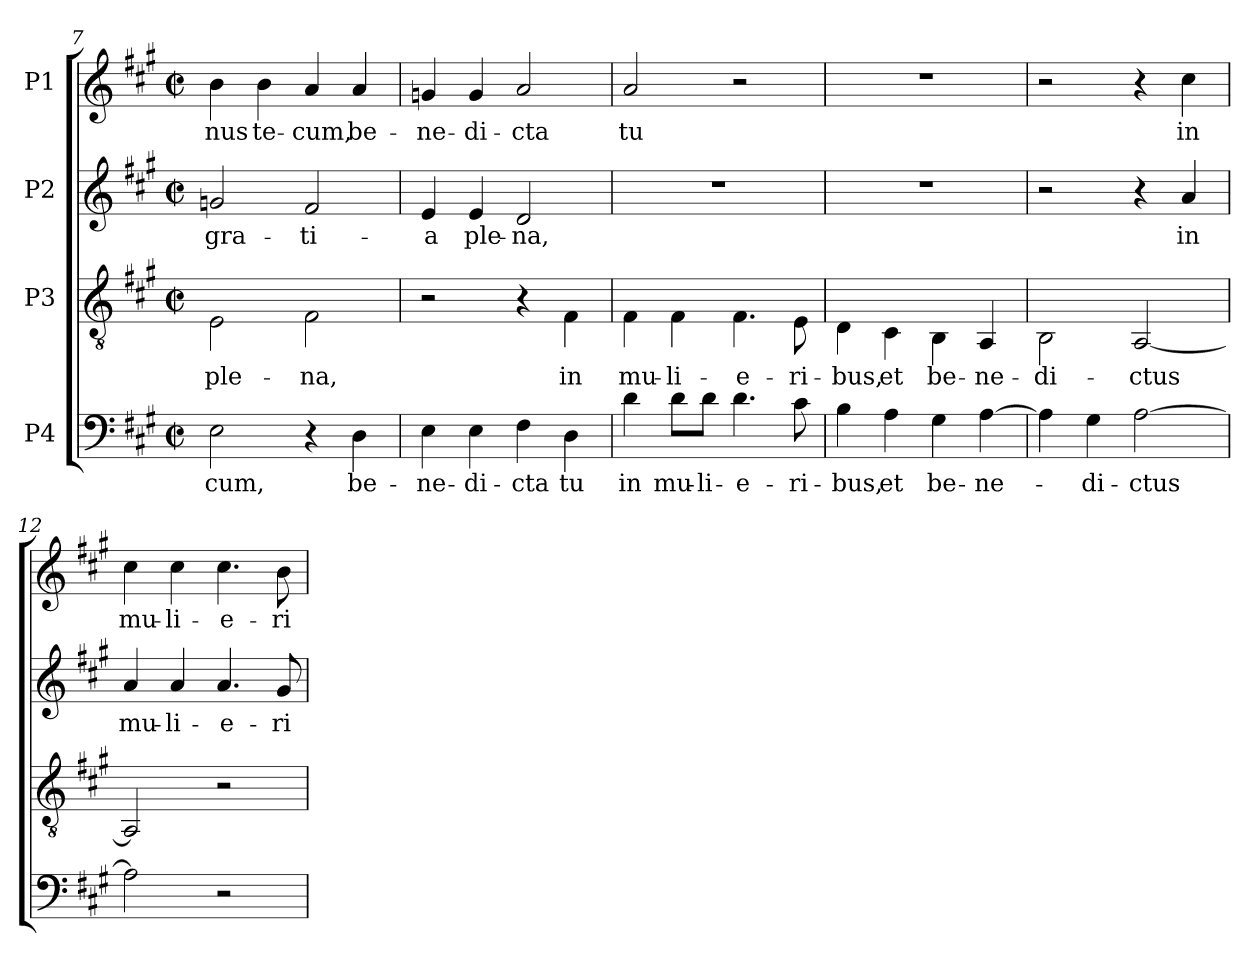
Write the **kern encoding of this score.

**kern	**text	**kern	**text	**kern	**text	**kern	**text
*part4	*part4	*part3	*part3	*part2	*part2	*part1	*part1
*staff4	*staff4	*staff3	*staff3	*staff2	*staff2	*staff1	*staff1
*I"P4	*	*I"P3	*	*I"P2	*	*I"P1	*
*clefF4	*	*clefGv2	*	*clefG2	*	*clefG2	*
*k[f#c#g#]	*	*k[f#c#g#]	*	*k[f#c#g#]	*	*k[f#c#g#]	*
*A:	*	*A:	*	*A:	*	*A:	*
*M2/2	*	*M2/2	*	*M2/2	*	*M2/2	*
*met(c|)	*	*met(c|)	*	*met(c|)	*	*met(c|)	*
=7	=7	=7	=7	=7	=7	=7	=7
!	!LO:LY:b:color=#000000	!	!	!	!	!	!
!	!	!	!LO:LY:b:color=#000000	!	!	!	!
!	!	!	!	!	!LO:LY:b:color=#000000	!	!
!	!	!	!	!	!	!	!LO:LY:b:color=#000000
2Ei\	-cum,	2Ei\	ple-	2gni/	gra-	4bi\	-nus
!	!	!	!	!	!	!	!LO:LY:b:color=#000000
.	.	.	.	.	.	4bi\	te-
!	!	!	!LO:LY:b:color=#000000	!	!	!	!
!	!	!	!	!	!LO:LY:b:color=#000000	!	!
!	!	!	!	!	!	!	!LO:LY:b:color=#000000
4r	.	2F#i\	-na,	2f#i/	-ti-	4ai/	-cum,
!	!LO:LY:b:color=#000000	!	!	!	!	!	!
!	!	!	!	!	!	!	!LO:LY:b:color=#000000
4Di\	be-	.	.	.	.	4ai/	be-
=8	=8	=8	=8	=8	=8	=8	=8
!	!LO:LY:b:color=#000000	!	!	!	!	!	!
!	!	!	!	!	!LO:LY:b:color=#000000	!	!
!	!	!	!	!	!	!	!LO:LY:b:color=#000000
4Ei\	-ne-	2r	.	4ei/	-a	4gni/	-ne-
!	!LO:LY:b:color=#000000	!	!	!	!	!	!
!	!	!	!	!	!LO:LY:b:color=#000000	!	!
!	!	!	!	!	!	!	!LO:LY:b:color=#000000
4Ei\	-di-	.	.	4ei/	ple-	4gi/	-di-
!	!LO:LY:b:color=#000000	!	!	!	!	!	!
!	!	!	!	!	!LO:LY:b:color=#000000	!	!
!	!	!	!	!	!	!	!LO:LY:b:color=#000000
4F#i\	-cta	4r	.	2di/	-na,	2ai/	-cta
!	!LO:LY:b:color=#000000	!	!	!	!	!	!
!	!	!	!LO:LY:b:color=#000000	!	!	!	!
4Di\	tu	4F#i\	in	.	.	.	.
!!LO:LB:g=z
=9	=9	=9	=9	=9	=9	=9	=9
!	!LO:LY:b:color=#000000	!	!	!	!	!	!
!	!	!	!LO:LY:b:color=#000000	!	!	!	!
!	!	!	!	!	!	!	!LO:LY:b:color=#000000
4di\	in	4F#i\	mu-	1r	.	2ai/	tu
!	!LO:LY:b:color=#000000	!	!	!	!	!	!
!	!	!	!LO:LY:b:color=#000000	!	!	!	!
8di\L	mu-	4F#i\	-li-	.	.	.	.
!	!LO:LY:b:color=#000000	!	!	!	!	!	!
8di\J	-li-	.	.	.	.	.	.
!	!LO:LY:b:color=#000000	!	!	!	!	!	!
!	!	!	!LO:LY:b:color=#000000	!	!	!	!
4.di\	-e-	4.F#i\	-e-	.	.	2r	.
!	!LO:LY:b:color=#000000	!	!	!	!	!	!
!	!	!	!LO:LY:b:color=#000000	!	!	!	!
8c#i\	-ri-	8Ei\	-ri-	.	.	.	.
=10	=10	=10	=10	=10	=10	=10	=10
!	!LO:LY:b:color=#000000	!	!	!	!	!	!
!	!	!	!LO:LY:b:color=#000000	!	!	!	!
4Bi\	-bus,	4Di\	-bus,	1r	.	1r	.
!	!LO:LY:b:color=#000000	!	!	!	!	!	!
!	!	!	!LO:LY:b:color=#000000	!	!	!	!
4Ai\	et	4C#i\	et	.	.	.	.
!	!LO:LY:b:color=#000000	!	!	!	!	!	!
!	!	!	!LO:LY:b:color=#000000	!	!	!	!
4G#i\	be-	4BBi\	be-	.	.	.	.
!	!LO:LY:b:color=#000000	!	!	!	!	!	!
!	!	!	!LO:LY:b:color=#000000	!	!	!	!
[4Ai\	-ne-	4AAi/	-ne-	.	.	.	.
=11	=11	=11	=11	=11	=11	=11	=11
!	!	!	!LO:LY:b:color=#000000	!	!	!	!
4Ai\]	.	2BBi\	-di-	2r	.	2r	.
!	!LO:LY:b:color=#000000	!	!	!	!	!	!
4G#i\	-di-	.	.	.	.	.	.
!	!LO:LY:b:color=#000000	!	!	!	!	!	!
!	!	!	!LO:LY:b:color=#000000	!	!	!	!
[2Ai\	-ctus	[2AAi/	-ctus	4r	.	4r	.
!	!	!	!	!	!LO:LY:b:color=#000000	!	!
!	!	!	!	!	!	!	!LO:LY:b:color=#000000
.	.	.	.	4ai/	in	4cc#i\	in
=12	=12	=12	=12	=12	=12	=12	=12
!	!	!	!	!	!LO:LY:b:color=#000000	!	!
!	!	!	!	!	!	!	!LO:LY:b:color=#000000
2Ai\]	.	2AAi/]	.	4ai/	mu-	4cc#i\	mu-
!	!	!	!	!	!LO:LY:b:color=#000000	!	!
!	!	!	!	!	!	!	!LO:LY:b:color=#000000
.	.	.	.	4ai/	-li-	4cc#i\	-li-
!	!	!	!	!	!LO:LY:b:color=#000000	!	!
!	!	!	!	!	!	!	!LO:LY:b:color=#000000
2r	.	2r	.	4.ai/	-e-	4.cc#i\	-e-
!	!	!	!	!	!LO:LY:b:color=#000000	!	!
!	!	!	!	!	!	!	!LO:LY:b:color=#000000
.	.	.	.	8g#i/	-ri-	8bi\	-ri-
=	=	=	=	=	=	=	=
*-	*-	*-	*-	*-	*-	*-	*-
